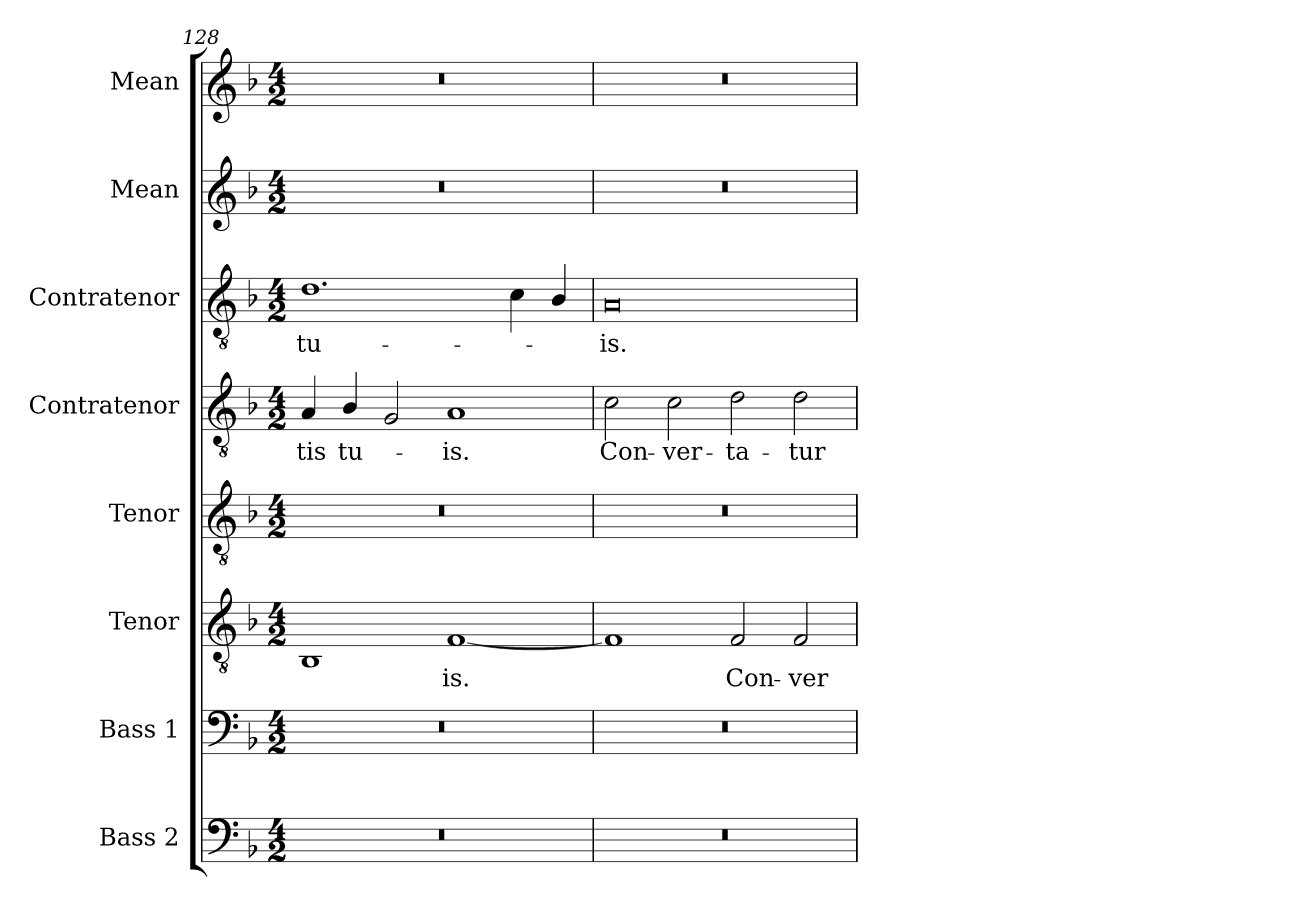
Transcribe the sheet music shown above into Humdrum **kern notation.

**kern	**kern	**kern	**text	**kern	**kern	**text	**kern	**text	**kern	**kern
*part8	*part7	*part6	*part6	*part5	*part4	*part4	*part3	*part3	*part2	*part1
*staff8	*staff7	*staff6	*staff6	*staff5	*staff4	*staff4	*staff3	*staff3	*staff2	*staff1
*I"Bass 2	*I"Bass 1	*I"Tenor	*	*I"Tenor	*I"Contratenor	*	*I"Contratenor	*	*I"Mean	*I"Mean
*I'B2.	*I'B1.	*I'T.	*	*I'T.	*I'Ct.	*	*I'Ct.	*	*I'M.	*I'M.
*clefF4	*clefF4	*clefGv2	*	*clefGv2	*clefGv2	*	*clefGv2	*	*clefG2	*clefG2
*	*	*ITrd7c12	*	*ITrd7c12	*ITrd7c12	*	*ITrd7c12	*	*	*
*k[b-]	*k[b-]	*k[b-]	*	*k[b-]	*k[b-]	*	*k[b-]	*	*k[b-]	*k[b-]
*F:	*F:	*F:	*	*F:	*F:	*	*F:	*	*F:	*F:
*M4/2	*M4/2	*M4/2	*	*M4/2	*M4/2	*	*M4/2	*	*M4/2	*M4/2
=128	=128	=128	=128	=128	=128	=128	=128	=128	=128	=128
!LO:N:vis=1	!LO:N:vis=1	!	!	!LO:N:vis=1	!	!	!	!	!	!
!	!	!	!	!	!	!LO:LY:b:color=#000000	!	!	!	!
!	!	!	!	!	!	!	!	!LO:LY:b:color=#000000	!LO:N:vis=1	!LO:N:vis=1
0r	0r	1BBB-i	.	0r	4AAi/	-tis	1.Di	tu-	0r	0r
!	!	!	!	!	!	!LO:LY:b:color=#000000	!	!	!	!
.	.	.	.	.	4BB-i/	tu-	.	.	.	.
.	.	.	.	.	2GGi/	.	.	.	.	.
!	!	!	!LO:LY:b:color=#000000	!	!	!	!	!	!	!
!	!	!	!	!	!	!LO:LY:b:color=#000000	!	!	!	!
.	.	[1FFi	-is.	.	1AAi	-is.	.	.	.	.
.	.	.	.	.	.	.	4Ci\	.	.	.
.	.	.	.	.	.	.	4BB-i/	.	.	.
=129	=129	=129	=129	=129	=129	=129	=129	=129	=129	=129
!LO:N:vis=1	!LO:N:vis=1	!	!	!LO:N:vis=1	!	!	!	!	!	!
!	!	!	!	!	!	!LO:LY:b:color=#000000	!	!	!	!
!	!	!	!	!	!	!	!	!LO:LY:b:color=#000000	!LO:N:vis=1	!LO:N:vis=1
0r	0r	1FFi]	.	0r	2Ci\	Con-	0AAi	-is.	0r	0r
!	!	!	!	!	!	!LO:LY:b:color=#000000	!	!	!	!
.	.	.	.	.	2Ci\	-ver-	.	.	.	.
!	!	!	!LO:LY:b:color=#000000	!	!	!	!	!	!	!
!	!	!	!	!	!	!LO:LY:b:color=#000000	!	!	!	!
.	.	2FFi/	Con-	.	2Di\	-ta-	.	.	.	.
!	!	!	!LO:LY:b:color=#000000	!	!	!	!	!	!	!
!	!	!	!	!	!	!LO:LY:b:color=#000000	!	!	!	!
.	.	2FFi/	-ver-	.	2Di\	-tur	.	.	.	.
=	=	=	=	=	=	=	=	=	=	=
*-	*-	*-	*-	*-	*-	*-	*-	*-	*-	*-
